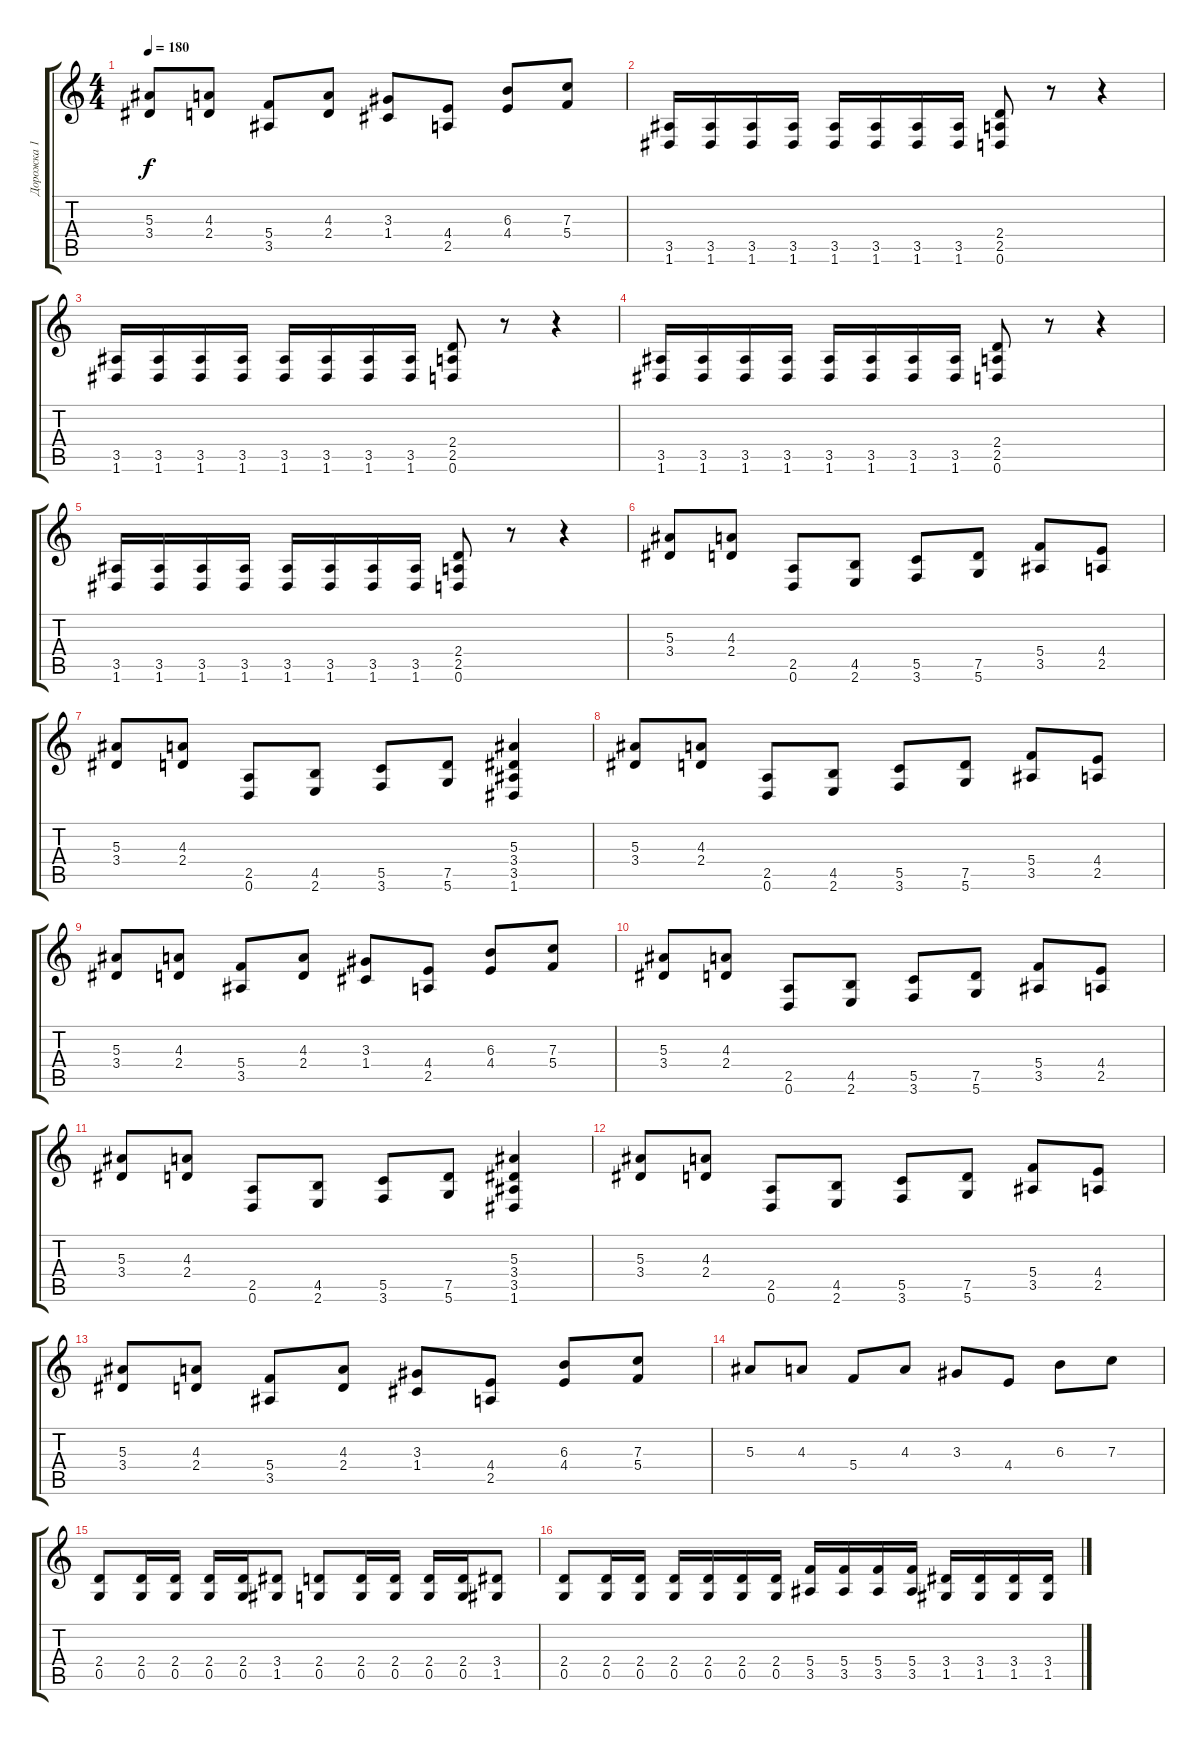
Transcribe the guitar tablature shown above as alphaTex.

\track ("Дорожка 1" "Дорожка 1") {instrument distortionguitar}
\staff {score tabs}
\tuning (D4 A3 F3 C3 G2 D2) {hide}
\ts (4 4)
\tempo 180
\clef g2
\ks c
(5.3 3.4).8{dy f} (4.3 2.4).8 (5.4 3.5).8 (4.3 2.4).8 (3.3 1.4).8 (4.4 2.5).8 (6.3 4.4).8 (7.3 5.4).8 |
(3.5 1.6).16 (3.5 1.6).16 (3.5 1.6).16 (3.5 1.6).16 (3.5 1.6).16 (3.5 1.6).16 (3.5 1.6).16 (3.5 1.6).16 (2.4 2.5 0.6).8 r.8 r.4 |
(3.5 1.6).16 (3.5 1.6).16 (3.5 1.6).16 (3.5 1.6).16 (3.5 1.6).16 (3.5 1.6).16 (3.5 1.6).16 (3.5 1.6).16 (2.4 2.5 0.6).8 r.8 r.4 |
(3.5 1.6).16 (3.5 1.6).16 (3.5 1.6).16 (3.5 1.6).16 (3.5 1.6).16 (3.5 1.6).16 (3.5 1.6).16 (3.5 1.6).16 (2.4 2.5 0.6).8 r.8 r.4 |
(3.5 1.6).16 (3.5 1.6).16 (3.5 1.6).16 (3.5 1.6).16 (3.5 1.6).16 (3.5 1.6).16 (3.5 1.6).16 (3.5 1.6).16 (2.4 2.5 0.6).8 r.8 r.4 |
(5.3 3.4).8 (4.3 2.4).8 (2.5 0.6).8 (4.5 2.6).8 (5.5 3.6).8 (7.5 5.6).8 (5.4 3.5).8 (4.4 2.5).8 |
(5.3 3.4).8 (4.3 2.4).8 (2.5 0.6).8 (4.5 2.6).8 (5.5 3.6).8 (7.5 5.6).8 (5.3 3.4 3.5 1.6).4 |
(5.3 3.4).8 (4.3 2.4).8 (2.5 0.6).8 (4.5 2.6).8 (5.5 3.6).8 (7.5 5.6).8 (5.4 3.5).8 (4.4 2.5).8 |
(5.3 3.4).8 (4.3 2.4).8 (5.4 3.5).8 (4.3 2.4).8 (3.3 1.4).8 (4.4 2.5).8 (6.3 4.4).8 (7.3 5.4).8 |
(5.3 3.4).8 (4.3 2.4).8 (2.5 0.6).8 (4.5 2.6).8 (5.5 3.6).8 (7.5 5.6).8 (5.4 3.5).8 (4.4 2.5).8 |
(5.3 3.4).8 (4.3 2.4).8 (2.5 0.6).8 (4.5 2.6).8 (5.5 3.6).8 (7.5 5.6).8 (5.3 3.4 3.5 1.6).4 |
(5.3 3.4).8 (4.3 2.4).8 (2.5 0.6).8 (4.5 2.6).8 (5.5 3.6).8 (7.5 5.6).8 (5.4 3.5).8 (4.4 2.5).8 |
(5.3 3.4).8 (4.3 2.4).8 (5.4 3.5).8 (4.3 2.4).8 (3.3 1.4).8 (4.4 2.5).8 (6.3 4.4).8 (7.3 5.4).8 |
5.3.8 4.3.8 5.4.8 4.3.8 3.3.8 4.4.8 6.3.8 7.3.8 |
(2.4 0.5).8 (2.4 0.5).16 (2.4 0.5).16 (2.4 0.5).16 (2.4 0.5).16 (3.4 1.5).8 (2.4 0.5).8 (2.4 0.5).16 (2.4 0.5).16 (2.4 0.5).16 (2.4 0.5).16 (3.4 1.5).8 |
(2.4 0.5).8 (2.4 0.5).16 (2.4 0.5).16 (2.4 0.5).16 (2.4 0.5).16 (2.4 0.5).16 (2.4 0.5).16 (5.4 3.5).16 (5.4 3.5).16 (5.4 3.5).16 (5.4 3.5).16 (3.4 1.5).16 (3.4 1.5).16 (3.4 1.5).16 (3.4 1.5).16
